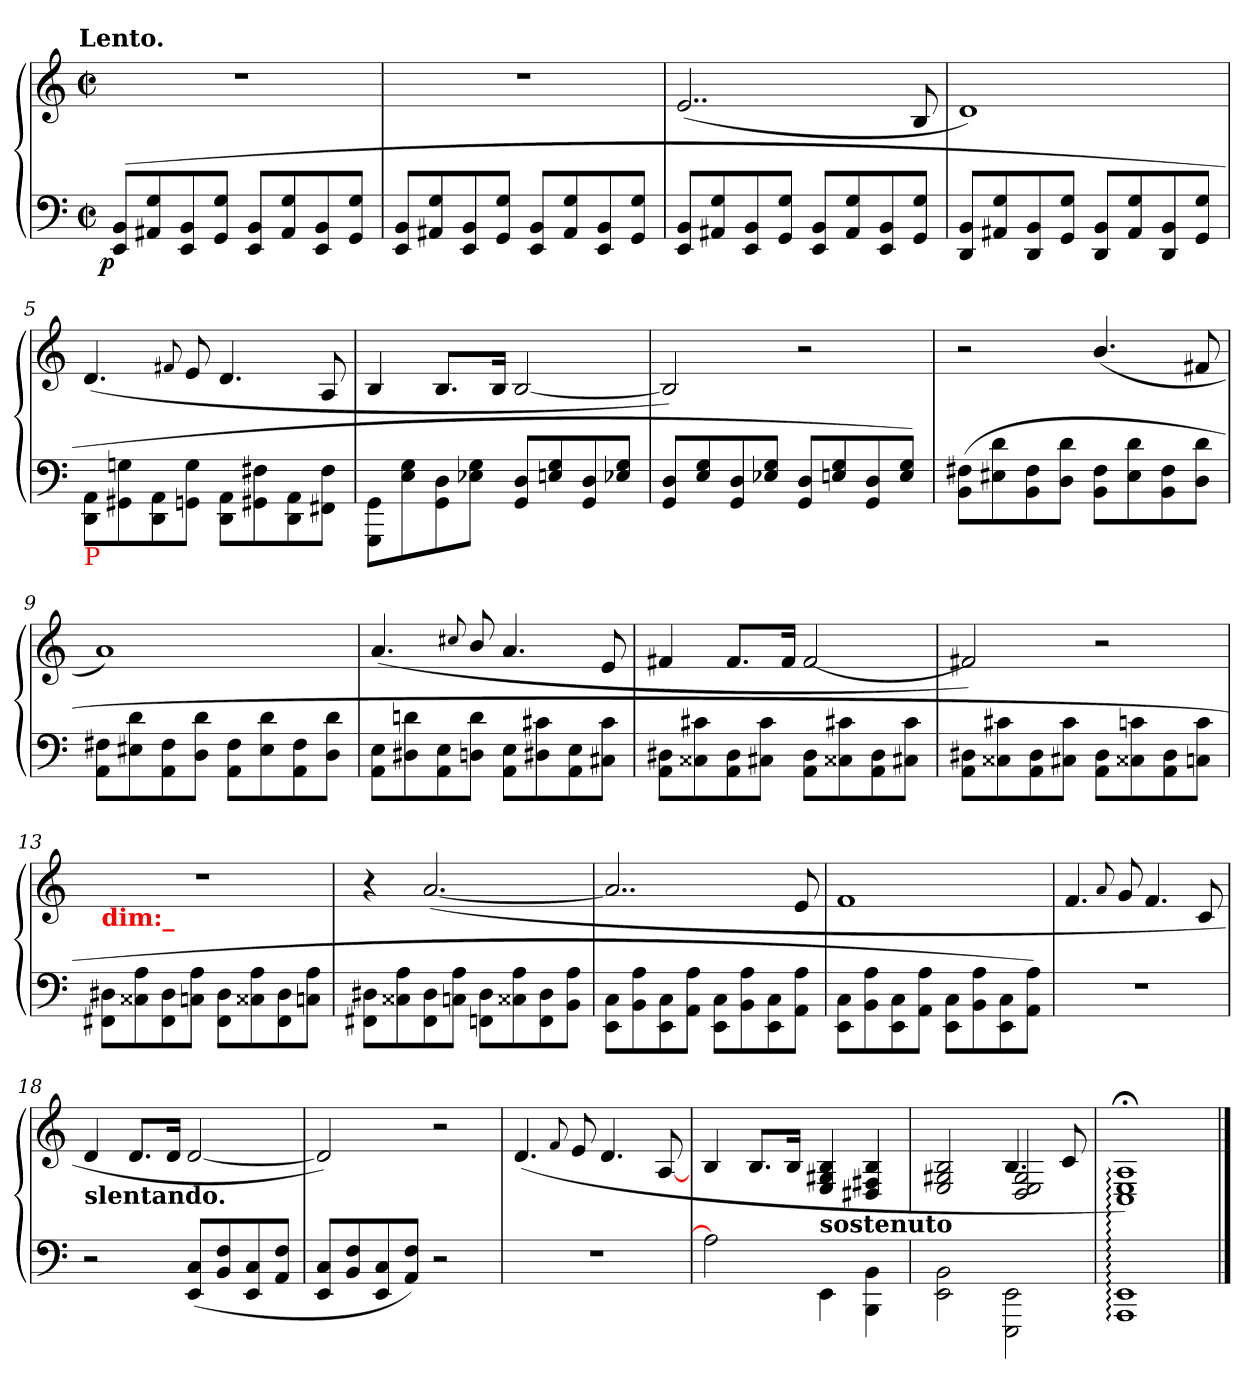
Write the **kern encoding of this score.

**kern	**kern	**dynam
*part1	*part1	*part1
*staff2	*staff1	*staff1/2
*clefF4	*clefG2	*
*k[]	*k[]	*
*a:	*a:	*
!!LO:TX:omd:t=Lento.
*M2/2	*M2/2	*
*met(c|)	*met(c|)	*
*MM88	*MM88	*
=1	=1	=1
!	!	!LO:DY:b=2:rj
(<8BB 8EEL	1r	p
8G 8AA#X	.	.
8BB 8EE	.	.
8G 8GGJ	.	.
8BB 8EEL	.	.
8G 8AA#	.	.
8BB 8EE	.	.
8G 8GGJ	.	.
=2	=2	=2
8BB 8EEL	1r	.
8G 8AA#X	.	.
8BB 8EE	.	.
8G 8GGJ	.	.
8BB 8EEL	.	.
8G 8AA#	.	.
8BB 8EE	.	.
8G 8GGJ	.	.
=3	=3	=3
8BB 8EEL	(<2..e	.
8G 8AA#X	.	.
8BB 8EE	.	.
8G 8GGJ	.	.
8BB 8EEL	.	.
8G 8AA#	.	.
8BB 8EE	.	.
8G 8GGJ	8B	.
=4	=4	=4
8BB 8DDL	1d)	.
8G 8AA#X	.	.
8BB 8DD	.	.
8G 8GGJ	.	.
8BB 8DDL	.	.
8G 8AA#	.	.
8BB 8DD	.	.
8G 8GGJ	.	.
=5	=5	=5
!LO:TX:b:color=red:t=P	!	!
8AA\ 8DD\L	(>4.d	.
8Gn 8GG#X	.	.
8AA 8DD	.	.
.	8qqf#X/	.
8G 8GGnJ	8e	.
8AA\ 8DD\L	4.d	.
8F#X 8GG#X	.	.
8AA 8DD	.	.
8F# 8FF#XJ	8A	.
=6	=6	=6
8GG\ 8GGG\L	4B	.
8G 8E	.	.
8D 8GG	8.BL	.
8G 8E-XJ	.	.
.	16BJk	.
8D 8GGL	[2B	.
8G 8En	.	.
8D 8GG	.	.
8G 8E-XJ	.	.
=7	=7	=7
8D 8GGL	2B])	.
8G 8E	.	.
8D 8GG	.	.
8G 8E-XJ	.	.
8D 8GGL	2r	.
8G 8En	.	.
8D 8GG	.	.
8G 8EJ)	.	.
=8	=8	=8
(>8F#X 8BBL	2r	.
8d 8E#X	.	.
8F# 8BB	.	.
8d 8DJ	.	.
8F# 8BBL	(>4.b/	.
8d 8E#	.	.
8F# 8BB	.	.
8d 8DJ	8f#X	.
=9	=9	=9
8F#X 8AAL	1a)	.
8d 8E#X	.	.
8F# 8AA	.	.
8d 8DJ	.	.
8F# 8AAL	.	.
8d 8E#	.	.
8F# 8AA	.	.
8d 8DJ	.	.
=10	=10	=10
8E 8AAL	(>4.a	.
8dn 8D#X	.	.
8E 8AA	.	.
.	8qqcc#X/	.
8d 8DnJ	8b/	.
8E 8AAL	4.a	.
8c#X 8D#X	.	.
8E 8AA	.	.
8c# 8C#XJ	8e	.
=11	=11	=11
8D#X 8AAL	4f#X	.
8c#X 8C##X	.	.
8D# 8AA	8.f#L	.
8c# 8C#XJ	.	.
.	16f#Jk	.
8D# 8AAL	[2f#	.
8c#X 8C##X	.	.
8D# 8AA	.	.
8c# 8C#XJ	.	.
=12	=12	=12
8D#X 8AAL	2f#X])	.
8c#X 8C##X	.	.
8D# 8AA	.	.
8c# 8C#XJ	.	.
8D# 8AAL	2r	.
8cn 8C##X	.	.
8D# 8AA	.	.
8c 8CnJ	.	.
=13	=13	=13
!	!LO:TX:b:B:color=red:t=dim&colon;_	!
8D#X\ 8FF#X\L	1r	.
8A 8C##X	.	.
8D# 8FF#	.	.
8A 8CnJ	.	.
8D#\ 8FF#\L	.	.
8A 8C##X	.	.
8D# 8FF#	.	.
8A 8CnJ	.	.
=14	=14	=14
8D#X\ 8FF#X\L	4r	.
8A 8C##X	.	.
8D# 8FF#	(>[2.a	.
8A 8CnJ	.	.
8D#\ 8FFn\L	.	.
8A 8C##X	.	.
8D# 8FF	.	.
8A 8BBJ	.	.
=15	=15	=15
8C\ 8EE\L	2..a]	.
8A 8BB	.	.
8C 8EE	.	.
8A 8AAJ	.	.
8C\ 8EE\L	.	.
8A 8BB	.	.
8C 8EE	.	.
8A 8AAJ	8e	.
=16	=16	=16
8C\ 8EE\L	1f	.
8A 8BB	.	.
8C 8EE	.	.
8A 8AAJ	.	.
8C\ 8EE\L	.	.
8A 8BB	.	.
8C 8EE	.	.
8A 8AAJ)	.	.
=17	=17	=17
1r	4.f	.
.	8qqa/	.
.	8g	.
.	4.f	.
.	8c	.
=18	=18	=18
!	!LO:TX:b:B:t=slentando.	!
2r	4d	.
.	8.dL	.
.	16dJk	.
(<8C 8EEL	[2d	.
8F 8BB	.	.
8C 8EE	.	.
8F 8AAJ	.	.
=19	=19	=19
8C 8EEL	2d])	.
8F 8BB	.	.
8C 8EE	.	.
8F 8AAJ)	.	.
2r	2r	.
=20	=20	=20
1r	(>4.d	.
.	8qqf/	.
.	8e	.
.	4.d	.
.	[8A	.
=21	=21	=21
2A\]	4B/	.
.	8.B/L	.
.	16B/Jk	.
!	!LO:TX:b:B:t=sostenuto	!
4EE\	4B/ 4G#X/ 4E/	.
4BB\ 4BBB\	4B/ 4F#X/ 4D#X/	.
=22	=22	=22
*	*^	*
2BB\ 2EE\	2B/ 2G#X/ 2E/	2ryy	.
2EE\ 2EEE\	4.B	2G#/ 2E/ 2D/	.
.	8c	.	.
*	*v	*v	*
=23	=23	=23
1EE::\ 1AAA::\	1A::;</ 1E::;</ 1C::;</)	.
==	==	==
*-	*-	*-
